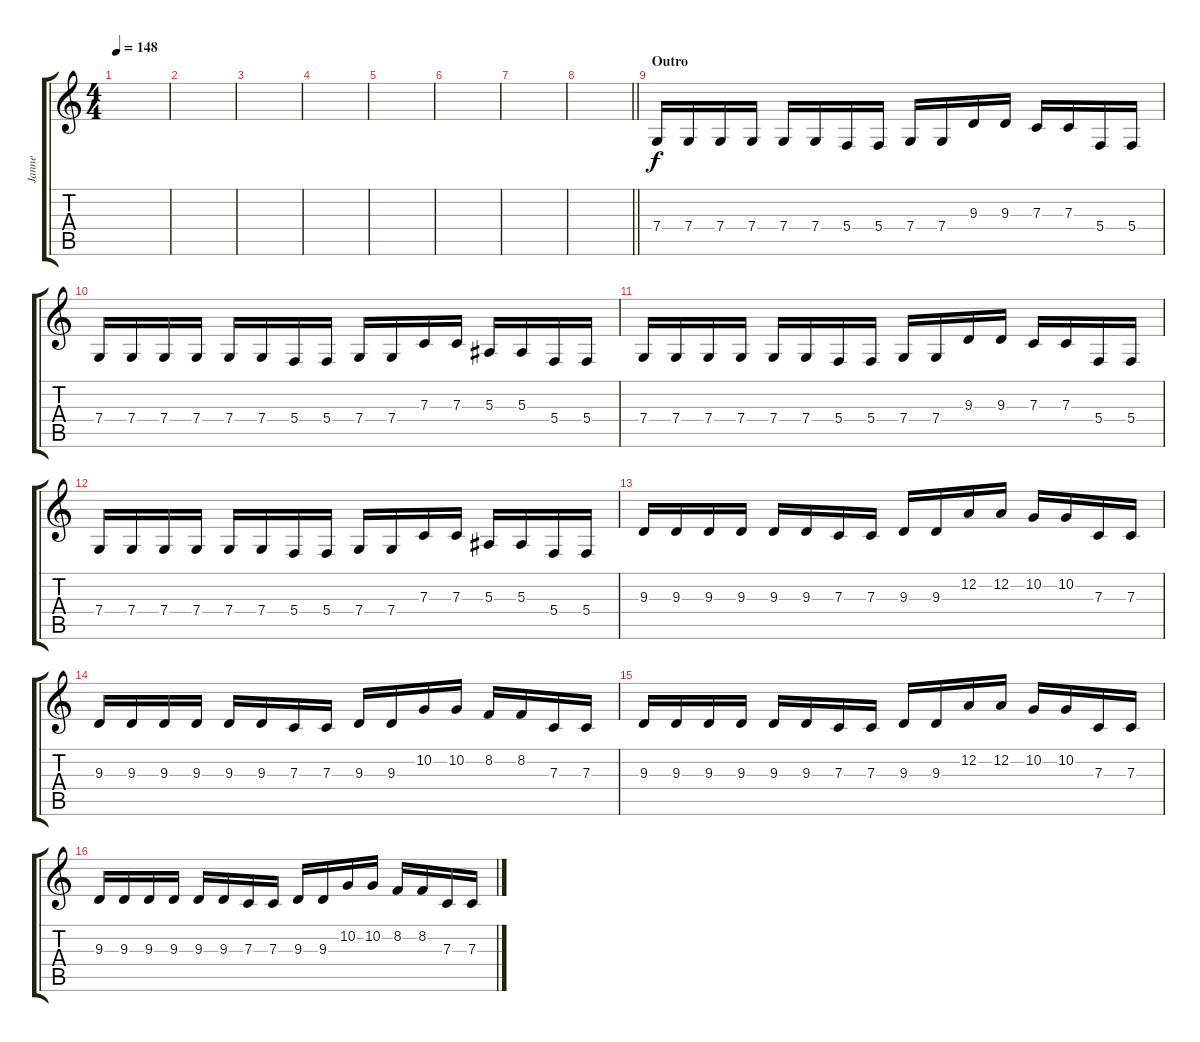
\track ("Janne" "Janne") {instrument stringensemble1}
\staff {score tabs}
\tuning (D4 A3 F3 C3 G2 D2) {hide}
\ts (4 4)
\tempo 148
\clef g2
\ks c
|
|
|
|
|
|
|
\barLineRight lightlight
|
\section ("" "Outro")
7.4.16 7.4.16 7.4.16 7.4.16 7.4.16 7.4.16 5.4.16 5.4.16 7.4.16 7.4.16 9.3.16 9.3.16 7.3.16 7.3.16 5.4.16 5.4.16 |
7.4.16 7.4.16 7.4.16 7.4.16 7.4.16 7.4.16 5.4.16 5.4.16 7.4.16 7.4.16 7.3.16 7.3.16 5.3.16 5.3.16 5.4.16 5.4.16 |
7.4.16 7.4.16 7.4.16 7.4.16 7.4.16 7.4.16 5.4.16 5.4.16 7.4.16 7.4.16 9.3.16 9.3.16 7.3.16 7.3.16 5.4.16 5.4.16 |
7.4.16 7.4.16 7.4.16 7.4.16 7.4.16 7.4.16 5.4.16 5.4.16 7.4.16 7.4.16 7.3.16 7.3.16 5.3.16 5.3.16 5.4.16 5.4.16 |
9.3.16 9.3.16 9.3.16 9.3.16 9.3.16 9.3.16 7.3.16 7.3.16 9.3.16 9.3.16 12.2.16 12.2.16 10.2.16 10.2.16 7.3.16 7.3.16 |
9.3.16 9.3.16 9.3.16 9.3.16 9.3.16 9.3.16 7.3.16 7.3.16 9.3.16 9.3.16 10.2.16 10.2.16 8.2.16 8.2.16 7.3.16 7.3.16 |
9.3.16 9.3.16 9.3.16 9.3.16 9.3.16 9.3.16 7.3.16 7.3.16 9.3.16 9.3.16 12.2.16 12.2.16 10.2.16 10.2.16 7.3.16 7.3.16 |
9.3.16 9.3.16 9.3.16 9.3.16 9.3.16 9.3.16 7.3.16 7.3.16 9.3.16 9.3.16 10.2.16 10.2.16 8.2.16 8.2.16 7.3.16 7.3.16
